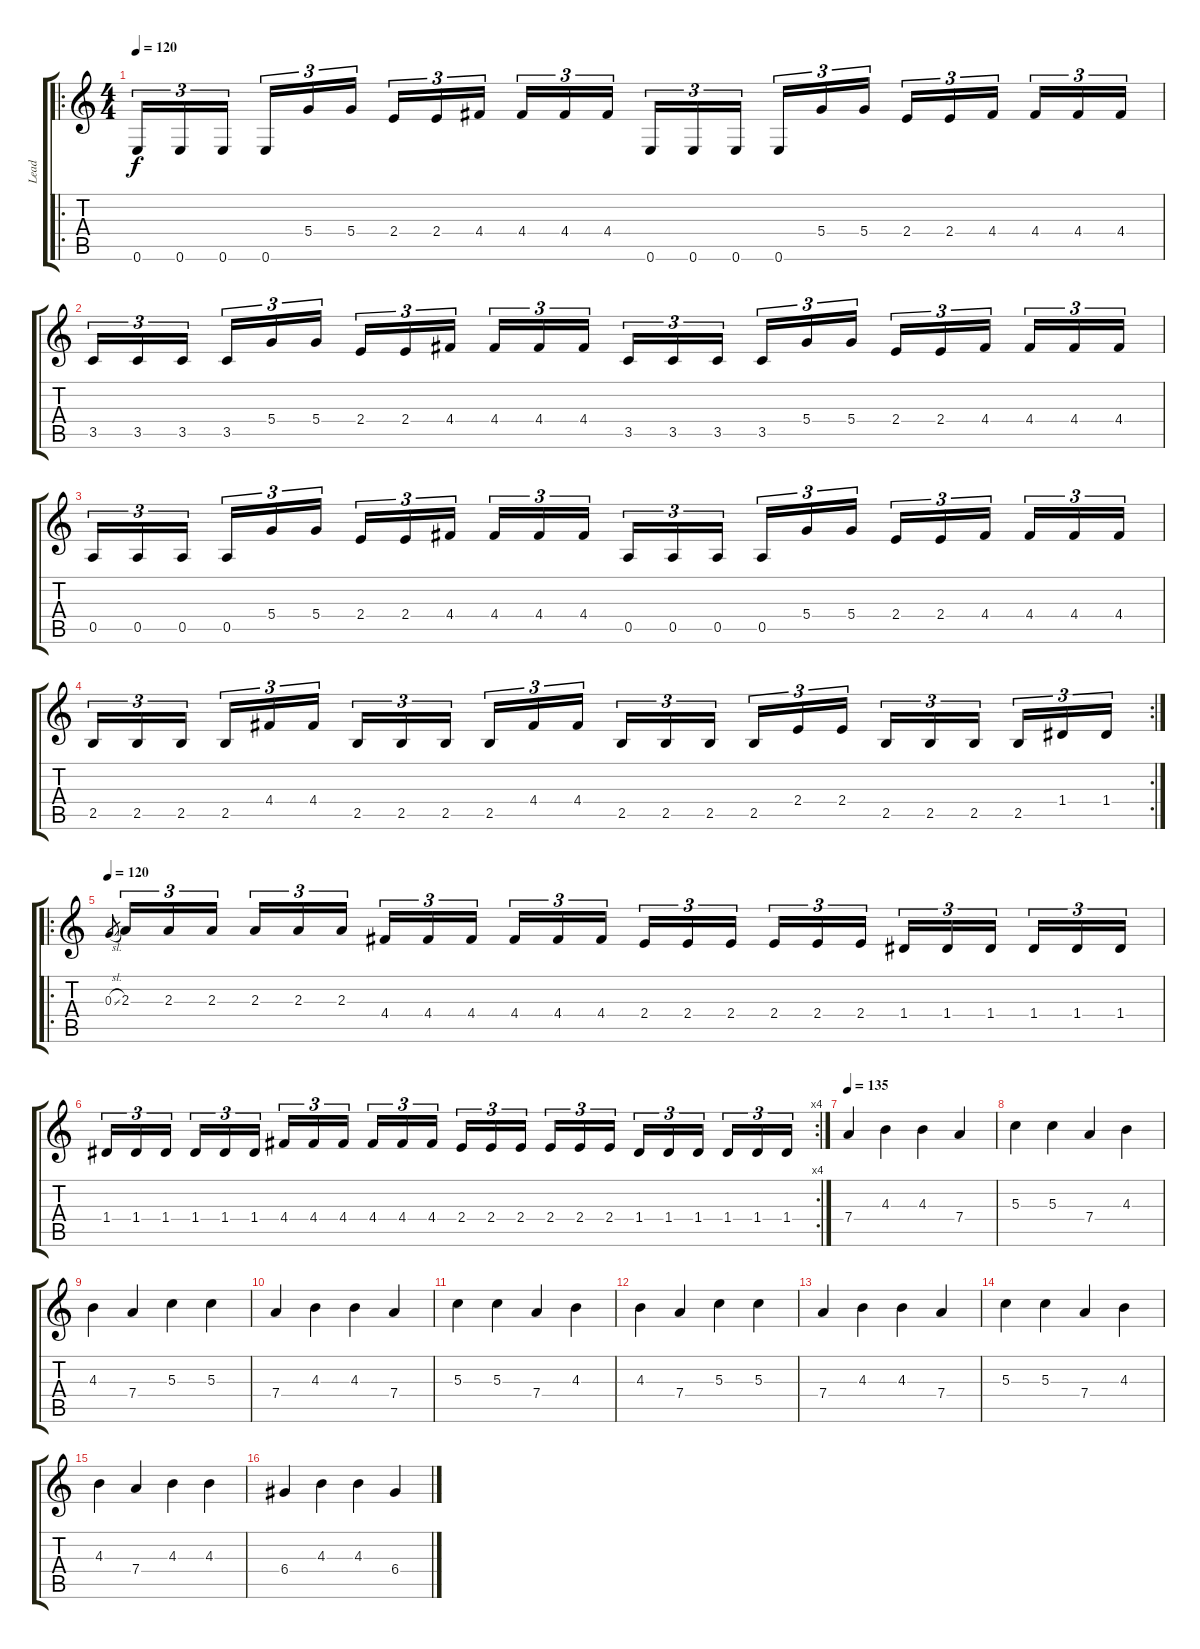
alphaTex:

\track ("Lead" "Lead") {instrument distortionguitar}
\staff {score tabs}
\tuning (E4 B3 G3 D3 A2 E2) {hide}
\ro
\ts (4 4)
\tempo 120
\clef g2
\ks c
0.6.16{tu (3 2) dy f} 0.6.16{tu (3 2)} 0.6.16{tu (3 2)} 0.6.16{tu (3 2)} 5.4.16{tu (3 2)} 5.4.16{tu (3 2)} 2.4.16{tu (3 2)} 2.4.16{tu (3 2)} 4.4.16{tu (3 2)} 4.4.16{tu (3 2)} 4.4.16{tu (3 2)} 4.4.16{tu (3 2)} 0.6.16{tu (3 2)} 0.6.16{tu (3 2)} 0.6.16{tu (3 2)} 0.6.16{tu (3 2)} 5.4.16{tu (3 2)} 5.4.16{tu (3 2)} 2.4.16{tu (3 2)} 2.4.16{tu (3 2)} 4.4.16{tu (3 2)} 4.4.16{tu (3 2)} 4.4.16{tu (3 2)} 4.4.16{tu (3 2)} |
3.5.16{tu (3 2)} 3.5.16{tu (3 2)} 3.5.16{tu (3 2)} 3.5.16{tu (3 2)} 5.4.16{tu (3 2)} 5.4.16{tu (3 2)} 2.4.16{tu (3 2)} 2.4.16{tu (3 2)} 4.4.16{tu (3 2)} 4.4.16{tu (3 2)} 4.4.16{tu (3 2)} 4.4.16{tu (3 2)} 3.5.16{tu (3 2)} 3.5.16{tu (3 2)} 3.5.16{tu (3 2)} 3.5.16{tu (3 2)} 5.4.16{tu (3 2)} 5.4.16{tu (3 2)} 2.4.16{tu (3 2)} 2.4.16{tu (3 2)} 4.4.16{tu (3 2)} 4.4.16{tu (3 2)} 4.4.16{tu (3 2)} 4.4.16{tu (3 2)} |
0.5.16{tu (3 2)} 0.5.16{tu (3 2)} 0.5.16{tu (3 2)} 0.5.16{tu (3 2)} 5.4.16{tu (3 2)} 5.4.16{tu (3 2)} 2.4.16{tu (3 2)} 2.4.16{tu (3 2)} 4.4.16{tu (3 2)} 4.4.16{tu (3 2)} 4.4.16{tu (3 2)} 4.4.16{tu (3 2)} 0.5.16{tu (3 2)} 0.5.16{tu (3 2)} 0.5.16{tu (3 2)} 0.5.16{tu (3 2)} 5.4.16{tu (3 2)} 5.4.16{tu (3 2)} 2.4.16{tu (3 2)} 2.4.16{tu (3 2)} 4.4.16{tu (3 2)} 4.4.16{tu (3 2)} 4.4.16{tu (3 2)} 4.4.16{tu (3 2)} |
\rc 2
2.5.16{tu (3 2)} 2.5.16{tu (3 2)} 2.5.16{tu (3 2)} 2.5.16{tu (3 2)} 4.4.16{tu (3 2)} 4.4.16{tu (3 2)} 2.5.16{tu (3 2)} 2.5.16{tu (3 2)} 2.5.16{tu (3 2)} 2.5.16{tu (3 2)} 4.4.16{tu (3 2)} 4.4.16{tu (3 2)} 2.5.16{tu (3 2)} 2.5.16{tu (3 2)} 2.5.16{tu (3 2)} 2.5.16{tu (3 2)} 2.4.16{tu (3 2)} 2.4.16{tu (3 2)} 2.5.16{tu (3 2)} 2.5.16{tu (3 2)} 2.5.16{tu (3 2)} 2.5.16{tu (3 2)} 1.4.16{tu (3 2)} 1.4.16{tu (3 2)} |
\ro
\tempo 120
0.3{sl}.8{gr} 2.3.16{tu (3 2)} 2.3.16{tu (3 2)} 2.3.16{tu (3 2)} 2.3.16{tu (3 2)} 2.3.16{tu (3 2)} 2.3.16{tu (3 2)} 4.4.16{tu (3 2)} 4.4.16{tu (3 2)} 4.4.16{tu (3 2)} 4.4.16{tu (3 2)} 4.4.16{tu (3 2)} 4.4.16{tu (3 2)} 2.4.16{tu (3 2)} 2.4.16{tu (3 2)} 2.4.16{tu (3 2)} 2.4.16{tu (3 2)} 2.4.16{tu (3 2)} 2.4.16{tu (3 2)} 1.4.16{tu (3 2)} 1.4.16{tu (3 2)} 1.4.16{tu (3 2)} 1.4.16{tu (3 2)} 1.4.16{tu (3 2)} 1.4.16{tu (3 2)} |
\rc 4
1.4.16{tu (3 2)} 1.4.16{tu (3 2)} 1.4.16{tu (3 2)} 1.4.16{tu (3 2)} 1.4.16{tu (3 2)} 1.4.16{tu (3 2)} 4.4.16{tu (3 2)} 4.4.16{tu (3 2)} 4.4.16{tu (3 2)} 4.4.16{tu (3 2)} 4.4.16{tu (3 2)} 4.4.16{tu (3 2)} 2.4.16{tu (3 2)} 2.4.16{tu (3 2)} 2.4.16{tu (3 2)} 2.4.16{tu (3 2)} 2.4.16{tu (3 2)} 2.4.16{tu (3 2)} 1.4.16{tu (3 2)} 1.4.16{tu (3 2)} 1.4.16{tu (3 2)} 1.4.16{tu (3 2)} 1.4.16{tu (3 2)} 1.4.16{tu (3 2)} |
\tempo 120
\tempo 135
7.4.4 4.3.4 4.3.4 7.4.4 |
5.3.4 5.3.4 7.4.4 4.3.4 |
4.3.4 7.4.4 5.3.4 5.3.4 |
7.4.4 4.3.4 4.3.4 7.4.4 |
5.3.4 5.3.4 7.4.4 4.3.4 |
4.3.4 7.4.4 5.3.4 5.3.4 |
7.4.4 4.3.4 4.3.4 7.4.4 |
5.3.4 5.3.4 7.4.4 4.3.4 |
4.3.4 7.4.4 4.3.4 4.3.4 |
6.4.4 4.3.4 4.3.4 6.4.4
